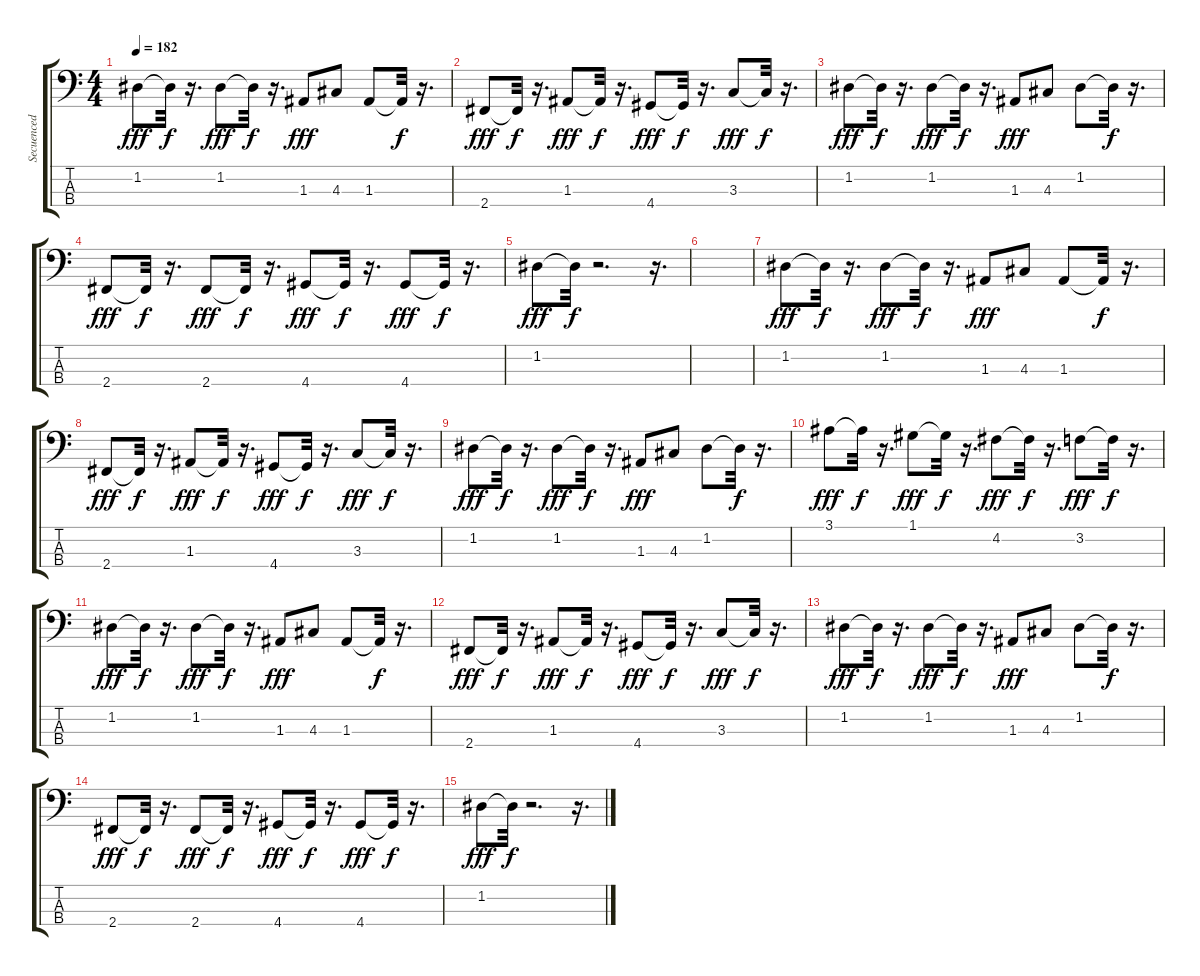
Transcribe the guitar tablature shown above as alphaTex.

\track ("Secuenced By:" "Secuenced ") {instrument electricbassfinger}
\staff {score tabs}
\tuning (G2 D2 A1 E1) {hide}
\ts (4 4)
\tempo 182
\clef f4
\ks c
1.2.8{dy fff} 1.2{t}.32{dy f} r.16{d} 1.2.8{dy fff} 1.2{t}.32{dy f} r.16{d} 1.3.8{dy fff} 4.3.8 1.3.8 1.3{t}.32{dy f} r.16{d} |
2.4.8{dy fff} 2.4{t}.32{dy f} r.16{d} 1.3.8{dy fff} 1.3{t}.32{dy f} r.16{d} 4.4.8{dy fff} 4.4{t}.32{dy f} r.16{d} 3.3.8{dy fff} 3.3{t}.32{dy f} r.16{d} |
1.2.8{dy fff} 1.2{t}.32{dy f} r.16{d} 1.2.8{dy fff} 1.2{t}.32{dy f} r.16{d} 1.3.8{dy fff} 4.3.8 1.2.8 1.2{t}.32{dy f} r.16{d} |
2.4.8{dy fff} 2.4{t}.32{dy f} r.16{d} 2.4.8{dy fff} 2.4{t}.32{dy f} r.16{d} 4.4.8{dy fff} 4.4{t}.32{dy f} r.16{d} 4.4.8{dy fff} 4.4{t}.32{dy f} r.16{d} |
1.2.8{dy fff} 1.2{t}.32{dy f} r.2{d} r.16{d} |
|
1.2.8{dy fff} 1.2{t}.32{dy f} r.16{d} 1.2.8{dy fff} 1.2{t}.32{dy f} r.16{d} 1.3.8{dy fff} 4.3.8 1.3.8 1.3{t}.32{dy f} r.16{d} |
2.4.8{dy fff} 2.4{t}.32{dy f} r.16{d} 1.3.8{dy fff} 1.3{t}.32{dy f} r.16{d} 4.4.8{dy fff} 4.4{t}.32{dy f} r.16{d} 3.3.8{dy fff} 3.3{t}.32{dy f} r.16{d} |
1.2.8{dy fff} 1.2{t}.32{dy f} r.16{d} 1.2.8{dy fff} 1.2{t}.32{dy f} r.16{d} 1.3.8{dy fff} 4.3.8 1.2.8 1.2{t}.32{dy f} r.16{d} |
3.1.8{dy fff} 3.1{t}.32{dy f} r.16{d} 1.1.8{dy fff} 1.1{t}.32{dy f} r.16{d} 4.2.8{dy fff} 4.2{t}.32{dy f} r.16{d} 3.2.8{dy fff} 3.2{t}.32{dy f} r.16{d} |
1.2.8{dy fff} 1.2{t}.32{dy f} r.16{d} 1.2.8{dy fff} 1.2{t}.32{dy f} r.16{d} 1.3.8{dy fff} 4.3.8 1.3.8 1.3{t}.32{dy f} r.16{d} |
2.4.8{dy fff} 2.4{t}.32{dy f} r.16{d} 1.3.8{dy fff} 1.3{t}.32{dy f} r.16{d} 4.4.8{dy fff} 4.4{t}.32{dy f} r.16{d} 3.3.8{dy fff} 3.3{t}.32{dy f} r.16{d} |
1.2.8{dy fff} 1.2{t}.32{dy f} r.16{d} 1.2.8{dy fff} 1.2{t}.32{dy f} r.16{d} 1.3.8{dy fff} 4.3.8 1.2.8 1.2{t}.32{dy f} r.16{d} |
2.4.8{dy fff} 2.4{t}.32{dy f} r.16{d} 2.4.8{dy fff} 2.4{t}.32{dy f} r.16{d} 4.4.8{dy fff} 4.4{t}.32{dy f} r.16{d} 4.4.8{dy fff} 4.4{t}.32{dy f} r.16{d} |
1.2.8{dy fff} 1.2{t}.32{dy f} r.2{d} r.16{d}
